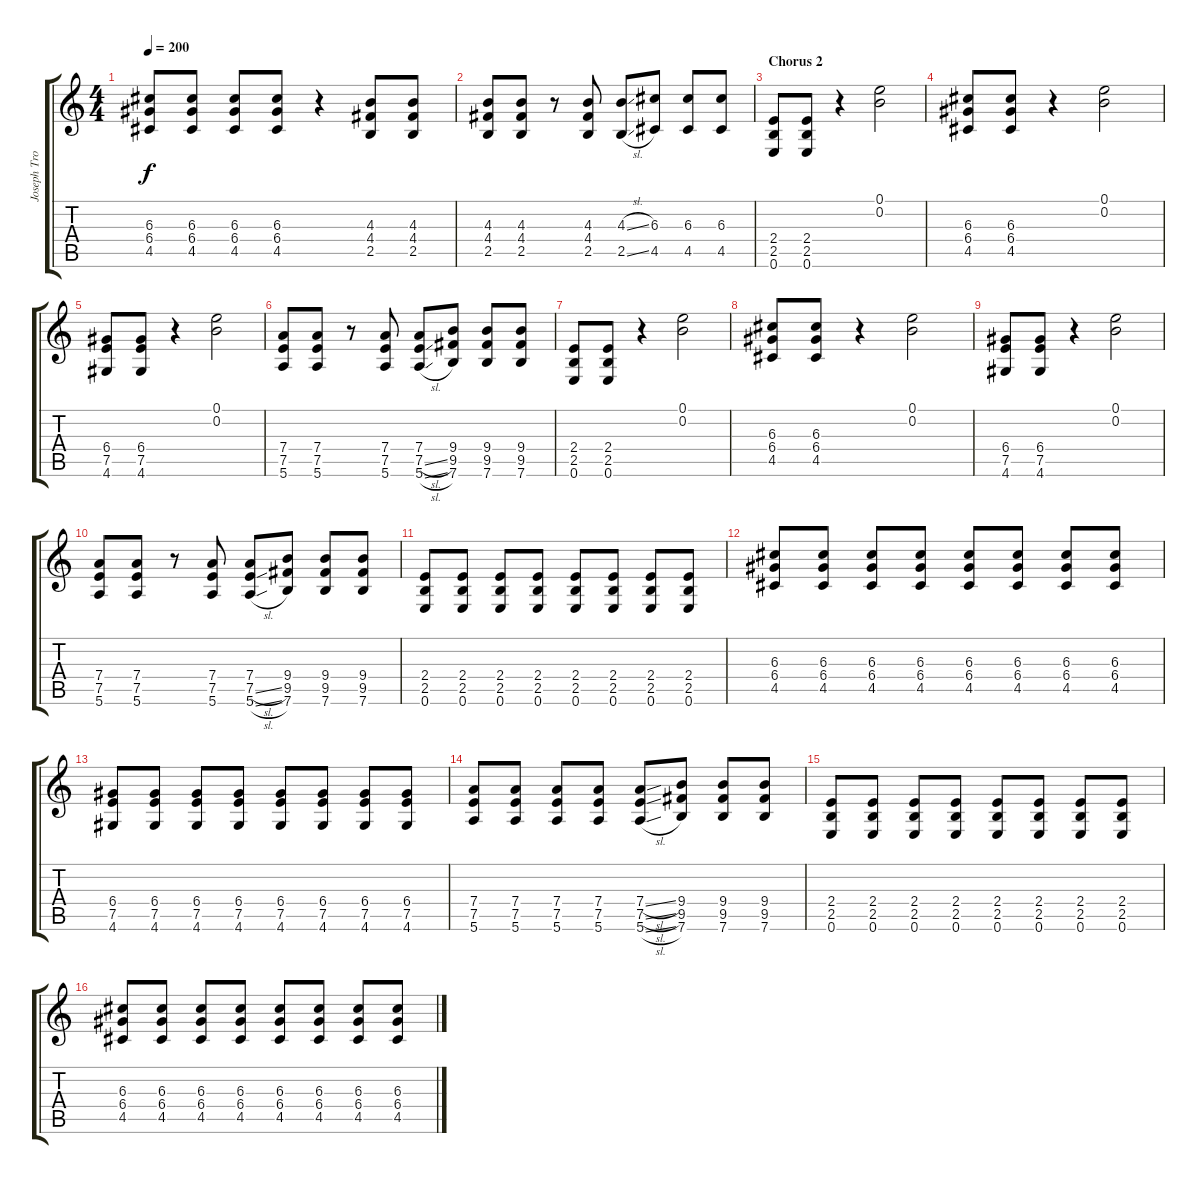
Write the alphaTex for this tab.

\track ("Joseph Trohman (Lead Guitar)" "Joseph Tro") {instrument distortionguitar}
\staff {score tabs}
\tuning (E4 B3 G3 D3 A2 E2) {hide}
\ts (4 4)
\tempo 200
\clef g2
\ks c
(6.3 6.4 4.5).8{dy f} (6.3 6.4 4.5).8 (6.3 6.4 4.5).8 (6.3 6.4 4.5).8 r.4 (4.3 4.4 2.5).8 (4.3 4.4 2.5).8 |
(4.3 4.4 2.5).8 (4.3 4.4 2.5).8 r.8 (4.3 4.4 2.5).8 (4.3{sl} 2.5{sl}).8 (6.3 4.5).8 (6.3 4.5).8 (6.3 4.5).8 |
\section ("" "Chorus 2")
(2.4 2.5 0.6).8 (2.4 2.5 0.6).8 r.4 (0.1 0.2).2 |
(6.3 6.4 4.5).8 (6.3 6.4 4.5).8 r.4 (0.1 0.2).2 |
(6.4 7.5 4.6).8 (6.4 7.5 4.6).8 r.4 (0.1 0.2).2 |
(7.4 7.5 5.6).8 (7.4 7.5 5.6).8 r.8 (7.4 7.5 5.6).8 (7.4 7.5{sl} 5.6{sl}).8 (9.4 9.5 7.6).8 (9.4 9.5 7.6).8 (9.4 9.5 7.6).8 |
(2.4 2.5 0.6).8 (2.4 2.5 0.6).8 r.4 (0.1 0.2).2 |
(6.3 6.4 4.5).8 (6.3 6.4 4.5).8 r.4 (0.1 0.2).2 |
(6.4 7.5 4.6).8 (6.4 7.5 4.6).8 r.4 (0.1 0.2).2 |
(7.4 7.5 5.6).8 (7.4 7.5 5.6).8 r.8 (7.4 7.5 5.6).8 (7.4 7.5{sl} 5.6{sl}).8 (9.4 9.5 7.6).8 (9.4 9.5 7.6).8 (9.4 9.5 7.6).8 |
(2.4 2.5 0.6).8 (2.4 2.5 0.6).8 (2.4 2.5 0.6).8 (2.4 2.5 0.6).8 (2.4 2.5 0.6).8 (2.4 2.5 0.6).8 (2.4 2.5 0.6).8 (2.4 2.5 0.6).8 |
(6.3 6.4 4.5).8 (6.3 6.4 4.5).8 (6.3 6.4 4.5).8 (6.3 6.4 4.5).8 (6.3 6.4 4.5).8 (6.3 6.4 4.5).8 (6.3 6.4 4.5).8 (6.3 6.4 4.5).8 |
(6.4 7.5 4.6).8 (6.4 7.5 4.6).8 (6.4 7.5 4.6).8 (6.4 7.5 4.6).8 (6.4 7.5 4.6).8 (6.4 7.5 4.6).8 (6.4 7.5 4.6).8 (6.4 7.5 4.6).8 |
(7.4 7.5 5.6).8 (7.4 7.5 5.6).8 (7.4 7.5 5.6).8 (7.4 7.5 5.6).8 (7.4{sl} 7.5{sl} 5.6{sl}).8 (9.4 9.5 7.6).8 (9.4 9.5 7.6).8 (9.4 9.5 7.6).8 |
(2.4 2.5 0.6).8 (2.4 2.5 0.6).8 (2.4 2.5 0.6).8 (2.4 2.5 0.6).8 (2.4 2.5 0.6).8 (2.4 2.5 0.6).8 (2.4 2.5 0.6).8 (2.4 2.5 0.6).8 |
(6.3 6.4 4.5).8 (6.3 6.4 4.5).8 (6.3 6.4 4.5).8 (6.3 6.4 4.5).8 (6.3 6.4 4.5).8 (6.3 6.4 4.5).8 (6.3 6.4 4.5).8 (6.3 6.4 4.5).8
